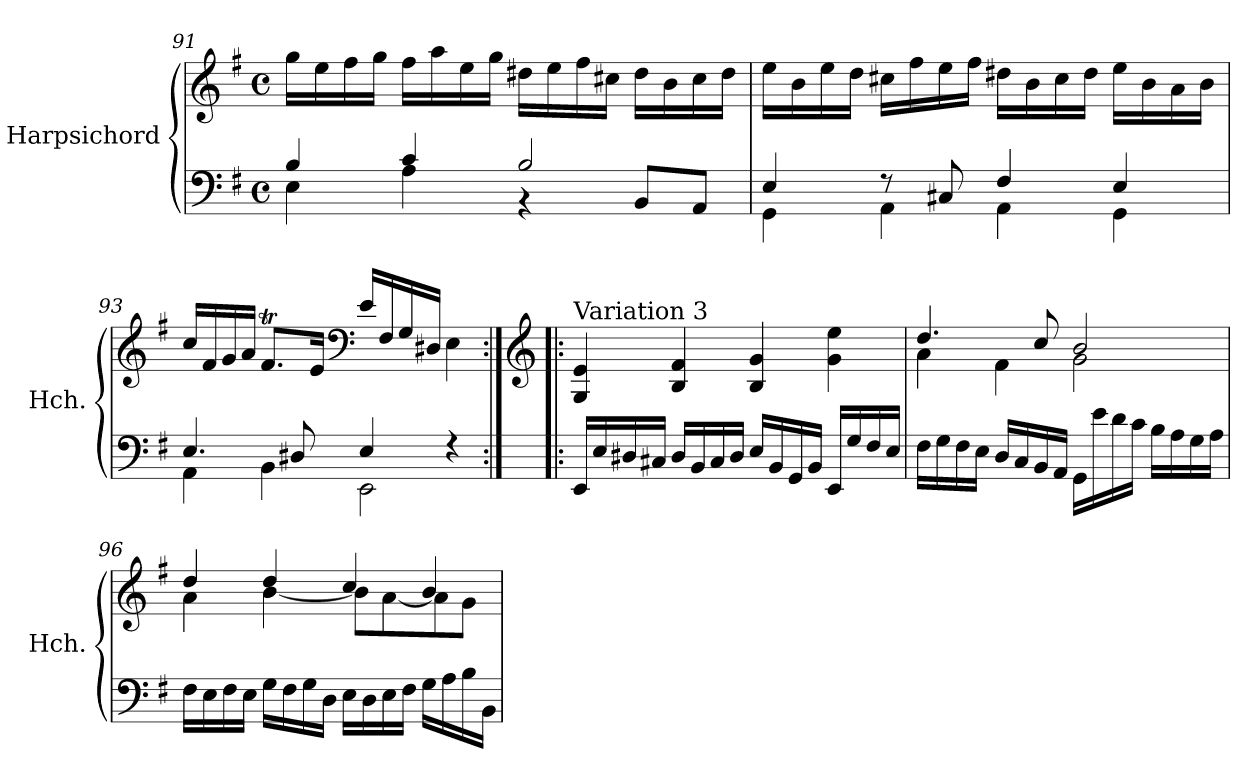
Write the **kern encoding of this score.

**kern	**kern
*part1	*part1
*staff2	*staff1
*I"Harpsichord	*
*I'Hch.	*
!!LO:LB:g=z
*clefF4	*clefG2
*k[f#]	*k[f#]
*M4/4	*M4/4
*met(c)	*met(c)
=91	=91
*^	*
4B/	4E\	16gg\LL
.	.	16ee\
.	.	16ff#\
.	.	16gg\JJ
4c/	4A\	16ff#\LL
.	.	16aa\
.	.	16ee\
.	.	16gg\JJ
2B/	4r	16dd#X\LL
.	.	16ee\
.	.	16ff#\
.	.	16cc#X\JJ
.	8BB/L	16dd#\LL
.	.	16b\
.	8AA/J	16cc#\
.	.	16dd#\JJ
=92	=92	=92
4E/	4GG\	16ee\LL
.	.	16b\
.	.	16ee\
.	.	16dd\JJ
8r	4AA\	16cc#X\LL
.	.	16ff#\
8C#X/	.	16ee\
.	.	16ff#\JJ
4F#/	4AA\	16dd#X\LL
.	.	16b\
.	.	16cc#\
.	.	16dd#\JJ
4E/	4GG\	16ee\LL
.	.	16b\
.	.	16a\
.	.	16b\JJ
=93	=93	=93
4.E/	4AA\	16cc/LL
.	.	16f#/
.	.	16g/
.	.	16a/JJ
.	4BB\	8.f#t/L
8D#X/	.	.
.	.	16e/Jk
*	*	*clefF4
4E/	2EE\	16e/LL
.	.	16F#/
.	.	16G/
.	.	16D#X/JJ
4r	.	4E\
*v	*v	*
!!LO:PB:g=z
=94:|!|:	=94:|!|:
*	*clefG2
*	*MM80
!	!LO:TX:t=Variation 3
16EE/LL	4G/ 4e/
16E/	.
16D#X/	.
16C#X/JJ	.
16D#/LL	4B/ 4f#/
16BB/	.
16C#/	.
16D#/JJ	.
16E/LL	4B/ 4g/
16BB/	.
16GG/	.
16BB/JJ	.
16EE/LL	4g\ 4ee\
16G/	.
16F#/	.
16E/JJ	.
=95	=95
*	*^
16F#\LL	4.dd/	4a\
16G\	.	.
16F#\	.	.
16E\JJ	.	.
16D/LL	.	4f#\
16C/	.	.
16BB/	8cc/	.
16AA/JJ	.	.
16GG\LL	2b/	2g\
16e\	.	.
16d\	.	.
16c\JJ	.	.
16B\LL	.	.
16A\	.	.
16G\	.	.
16A\JJ	.	.
=96	=96	=96
16F#\LL	4dd/	4a\
16E\	.	.
16F#\	.	.
16E\JJ	.	.
16G\LL	4dd/	[4b\
16F#\	.	.
16G\	.	.
16D\JJ	.	.
16E\LL	4cc/	8b\L]
16D\	.	.
16E\	.	[8a\
16F#\JJ	.	.
16G\LL	4b/	8a\]
16A\	.	.
16B\	.	8g\J
16BB\JJ	.	.
*	*v	*v
=	=
*-	*-
